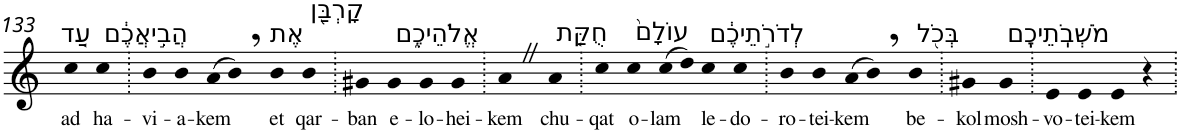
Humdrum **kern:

**kern	**text
*part1	*part1
*staff1	*staff1
*I"Piano	*
*I'Pno	*
!!LO:PB:g=z
*clefG2	*
*k[]	*
=133	=133
!LO:TX:a:t=עַ֚ד	!
!	!LO:LY:b
4cc	ad
!LO:TX:a:t=הֲבִ֣יאֲכֶ֔ם	!
!	!LO:LY:b
4cc	ha-
=134.	=134.
!	!LO:LY:b
4b	-vi-
!	!LO:LY:b
4b	-a-
!	!LO:LY:b
(>8a	-kem
8b,)	.
!LO:TX:a:t=אֶת	!
!	!LO:LY:b
4b	et
!LO:TX:a:t=קָרְבַּ֖ן	!
!	!LO:LY:b
4b	qar-
=135.	=135.
!	!LO:LY:b
4g#X	-ban
!LO:TX:a:t=אֱלֹהֵיכֶ֑ם	!
!	!LO:LY:b
4g#	e-
!	!LO:LY:b
4g#	-lo-
!	!LO:LY:b
4g#	-hei-
=136.	=136.
!	!LO:LY:b
4aZ	-kem
!LO:TX:a:t=חֻקַּ֤ת	!
!	!LO:LY:b
4a	chu-
=137.	=137.
!	!LO:LY:b
4cc	-qat
!LO:TX:a:t=עוֹלָם֙	!
!	!LO:LY:b
4cc	o-
!	!LO:LY:b
(>8cc	-lam
8dd)	.
!LO:TX:a:t=לְדֹרֹ֣תֵיכֶ֔ם	!
!	!LO:LY:b
4cc	le-
!	!LO:LY:b
4cc	-do-
=138.	=138.
!	!LO:LY:b
4b	-ro-
!	!LO:LY:b
4b	-tei-
!	!LO:LY:b
(>8a	-kem
8b,)	.
!LO:TX:a:t=בְּכֹ֖ל	!
!	!LO:LY:b
4b	be-
=139.	=139.
!	!LO:LY:b
4g#X	-kol
!LO:TX:a:t=מֹשְׁבֹֽתֵיכֶֽם	!
!	!LO:LY:b
4g#	mosh-
=140.	=140.
!	!LO:LY:b
4e	-vo-
!	!LO:LY:b
4e	-tei-
!	!LO:LY:b
4e	-kem
4r	.
=.	=.
*-	*-
